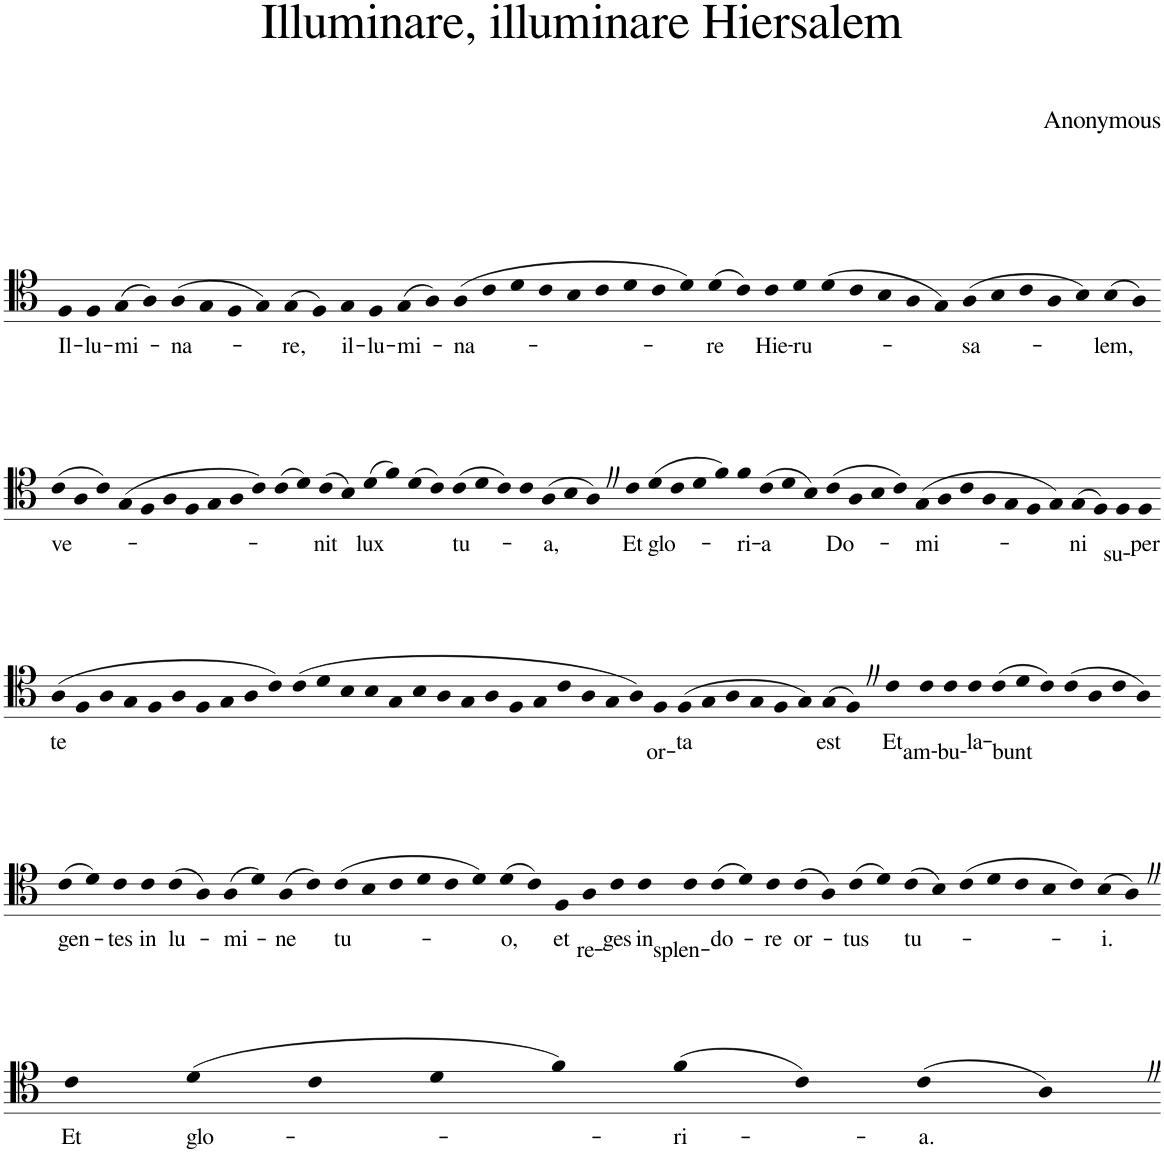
**kern	**text
*part1	*part1
*staff1	*staff1
*I"Piano	*
*I'Pno.	*
*clefC4	*
*k[]	*
*M63/4	*
=1	=1
!	!LO:LY:b
4F	Il-
!	!LO:LY:b
4F	-lu-
!	!LO:LY:b
(4G	-mi-
4A)	.
!	!LO:LY:b
(4A	-na-
4G	.
4F	.
4G)	.
!	!LO:LY:b
(4G	-re,
4F)	.
!	!LO:LY:b
4G	il-
!	!LO:LY:b
4F	-lu-
!	!LO:LY:b
(4G	-mi-
4A)	.
!	!LO:LY:b
(4A	-na-
4c	.
4d	.
4c	.
4B	.
4c	.
4d	.
4c	.
4d)	.
!	!LO:LY:b
(4d	-re
4c)	.
!	!LO:LY:b
4c	Hie-
!	!LO:LY:b
4d	-ru-
(4d	.
4c	.
4B	.
4A	.
4G)	.
!	!LO:LY:b
(4A	-sa-
4B	.
4c	.
4A	.
4B)	.
!	!LO:LY:b
(4B	-lem,
4A)	.
!!LO:LB:g=z
=2-	=2-
!	!LO:LY:b
(4c	ve-
4A	.
4c)	.
(4G	.
4F	.
4A	.
4F	.
4G	.
4A	.
4c)	.
(4c	.
4d)	.
!	!LO:LY:b
(4c	-nit
4B)	.
!	!LO:LY:b
(4d	lux
4f)	.
(4d	.
4c)	.
!	!LO:LY:b
(4c	tu-
4d	.
4c)	.
4c	.
!	!LO:LY:b
(4A	-a,
4B	.
4AZ)	.
!	!LO:LY:b
4c	Et
!	!LO:LY:b
(4d	glo-
4c	.
4d	.
4f)	.
!	!LO:LY:b
4f	-ri-
!	!LO:LY:b
(4c	-a
4d	.
4B)	.
!	!LO:LY:b
(4c	Do-
4A	.
4B	.
4c)	.
!	!LO:LY:b
(4G	-mi-
4A	.
4c	.
4A	.
4G	.
4F	.
4G)	.
!	!LO:LY:b
(4G	-ni
4F)	.
!	!LO:LY:b
4F	su-
!	!LO:LY:b
4F	-per
!!LO:LB:g=z
=3-	=3-
!	!LO:LY:b
(4A	te
4F	.
4A	.
4G	.
4F	.
4A	.
4F	.
4G	.
4A	.
4c)	.
(4c	.
4d	.
4B	.
4B	.
4G	.
4B	.
4A	.
4G	.
4A	.
4F	.
4G	.
4c	.
4A	.
4G	.
4A)	.
!	!LO:LY:b
4F	or-
!	!LO:LY:b
(4F	-ta
4G	.
4A	.
4G	.
4F	.
4G)	.
!	!LO:LY:b
(4G	est
4FZ)	.
!	!LO:LY:b
4c	Et
!	!LO:LY:b
4c	am-
!	!LO:LY:b
4c	-bu-
!	!LO:LY:b
4c	-la-
!	!LO:LY:b
(4c	-bunt
4d	.
4c)	.
(4c	.
4A	.
4c	.
4A)	.
!!LO:LB:g=z
=4-	=4-
!	!LO:LY:b
(4c	gen-
4d)	.
!	!LO:LY:b
4c	-tes
!	!LO:LY:b
4c	in
!	!LO:LY:b
(4c	lu-
4A)	.
!	!LO:LY:b
(4A	-mi-
4d)	.
!	!LO:LY:b
(4A	-ne
4c)	.
!	!LO:LY:b
(4c	tu-
4B	.
4c	.
4d	.
4c	.
4d)	.
!	!LO:LY:b
(4d	-o,
4c)	.
!	!LO:LY:b
4F	et
!	!LO:LY:b
4A	re-
!	!LO:LY:b
4c	-ges
!	!LO:LY:b
4c	in
!	!LO:LY:b
4c	splen-
!	!LO:LY:b
(4c	-do-
4d)	.
!	!LO:LY:b
4c	-re
!	!LO:LY:b
(4c	or-
4A)	.
!	!LO:LY:b
(4c	-tus
4d)	.
!	!LO:LY:b
(4c	tu-
4B)	.
(4c	.
4d	.
4c	.
4B	.
4c)	.
!	!LO:LY:b
(4B	-i.
4AZ)	.
!!LO:LB:g=z
=5-	=5-
!	!LO:LY:b
4c	Et
!	!LO:LY:b
(4d	glo-
4c	.
4d	.
4f)	.
!	!LO:LY:b
(4f	-ri-
4c)	.
!	!LO:LY:b
(4c	-a.
4AZ)	.
=-	=-
*-	*-
